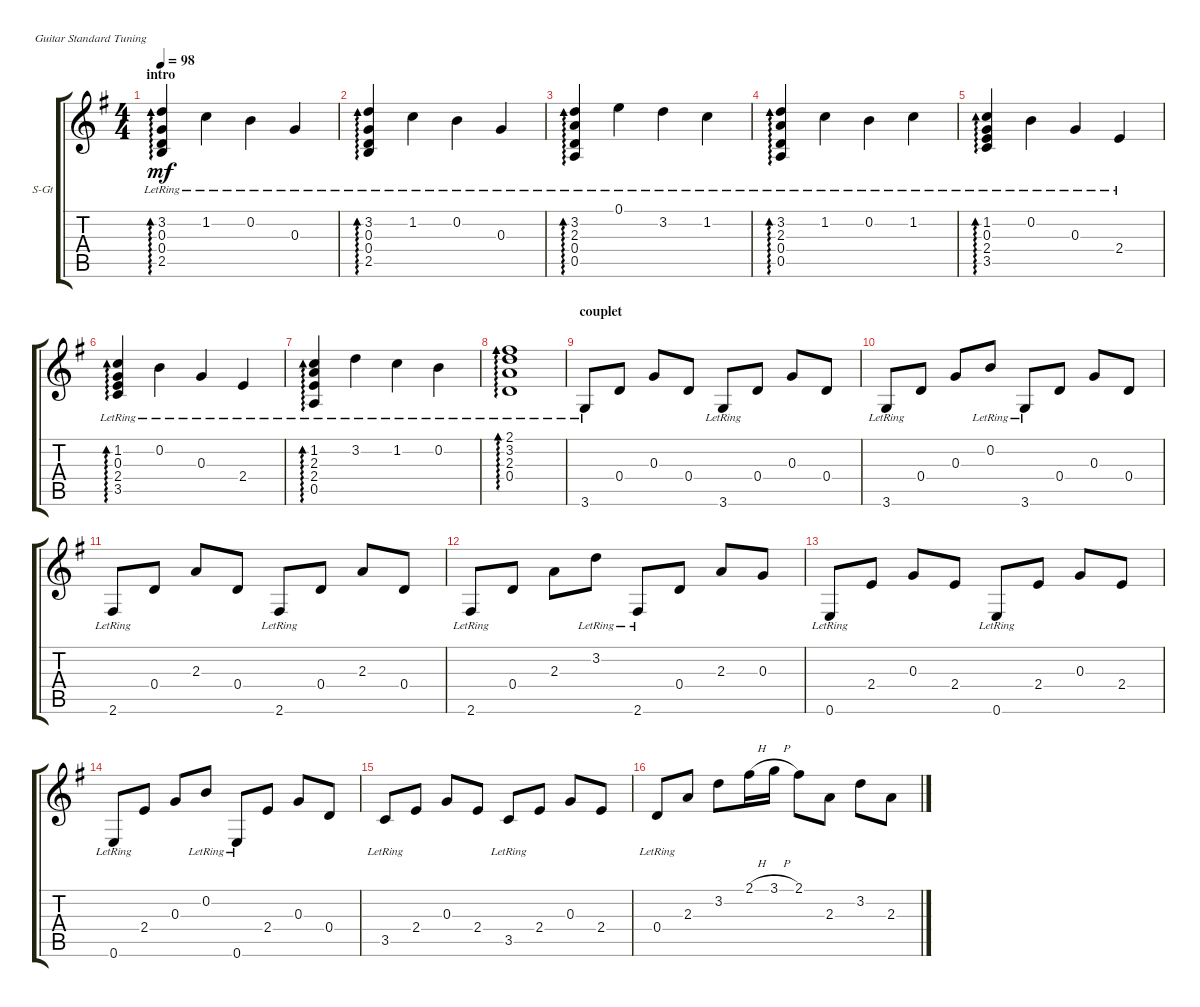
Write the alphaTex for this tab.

\defaultSystemsLayout 4
\bracketExtendMode groupsimilarinstruments
\firstSystemTrackNameOrientation horizontal
\otherSystemsTrackNameOrientation horizontal
\track ("Steel Guitar" "S-Gt") {instrument acousticguitarsteel}
\staff {score tabs}
\tuning (E4 B3 G3 D3 A2 E2)
\ts (4 4)
\section ("" "intro")
\tempo 98
\clef g2
\ks g
(2.5{lr} 0.4{lr} 0.3{lr} 3.2{lr}).4{ad 0 dy mf instrument acousticguitarsteel} 1.2{lr}.4 0.2{lr}.4 0.3{lr}.4 |
(2.5{lr} 0.4{lr} 0.3{lr} 3.2{lr}).4{ad 0} 1.2{lr}.4 0.2{lr}.4 0.3{lr}.4 |
(0.4{lr} 2.3{lr} 3.2{lr} 0.5{lr}).4{ad 0} 0.1{lr}.4 3.2{lr}.4 1.2{lr}.4 |
(0.4{lr} 2.3{lr} 3.2{lr} 0.5{lr}).4{ad 0} 1.2{lr}.4 0.2{lr}.4 1.2{lr}.4 |
(2.4{lr} 0.3{lr} 1.2{lr} 3.5{lr}).4{ad 0} 0.2{lr}.4 0.3{lr}.4 2.4{lr}.4 |
(2.4{lr} 0.3{lr} 1.2{lr} 3.5{lr}).4{ad 0} 0.2{lr}.4 0.3{lr}.4 2.4{lr}.4 |
(2.4{lr} 2.3{lr} 1.2{lr} 0.5{lr}).4{ad 0} 3.2{lr}.4 1.2{lr}.4 0.2{lr}.4 |
(0.4{lr} 2.3{lr} 3.2{lr} 2.1{lr}).1{ad 0} |
\section ("" "couplet")
3.6{lr}.8 0.4.8 0.3.8 0.4.8 3.6{lr}.8 0.4.8 0.3.8 0.4.8 |
3.6{lr}.8 0.4.8 0.3.8 0.2{lr}.8 3.6{lr}.8 0.4.8 0.3.8 0.4.8 |
2.6{lr}.8 0.4.8 2.3.8 0.4.8 2.6{lr}.8 0.4.8 2.3.8 0.4.8 |
2.6{lr}.8 0.4.8 2.3.8 3.2{lr}.8 2.6{lr}.8 0.4.8 2.3.8 0.3.8 |
0.6{lr}.8 2.4.8 0.3.8 2.4.8 0.6{lr}.8 2.4.8 0.3.8 2.4.8 |
0.6{lr}.8 2.4.8 0.3.8 0.2{lr}.8 0.6{lr}.8 2.4.8 0.3.8 0.4.8 |
3.5{lr}.8 2.4.8 0.3.8 2.4.8 3.5{lr}.8 2.4.8 0.3.8 2.4.8 |
0.4{lr}.8 2.3.8 3.2.8 2.1{h}.16 3.1{h}.16 2.1.8 2.3.8 3.2.8 2.3.8
